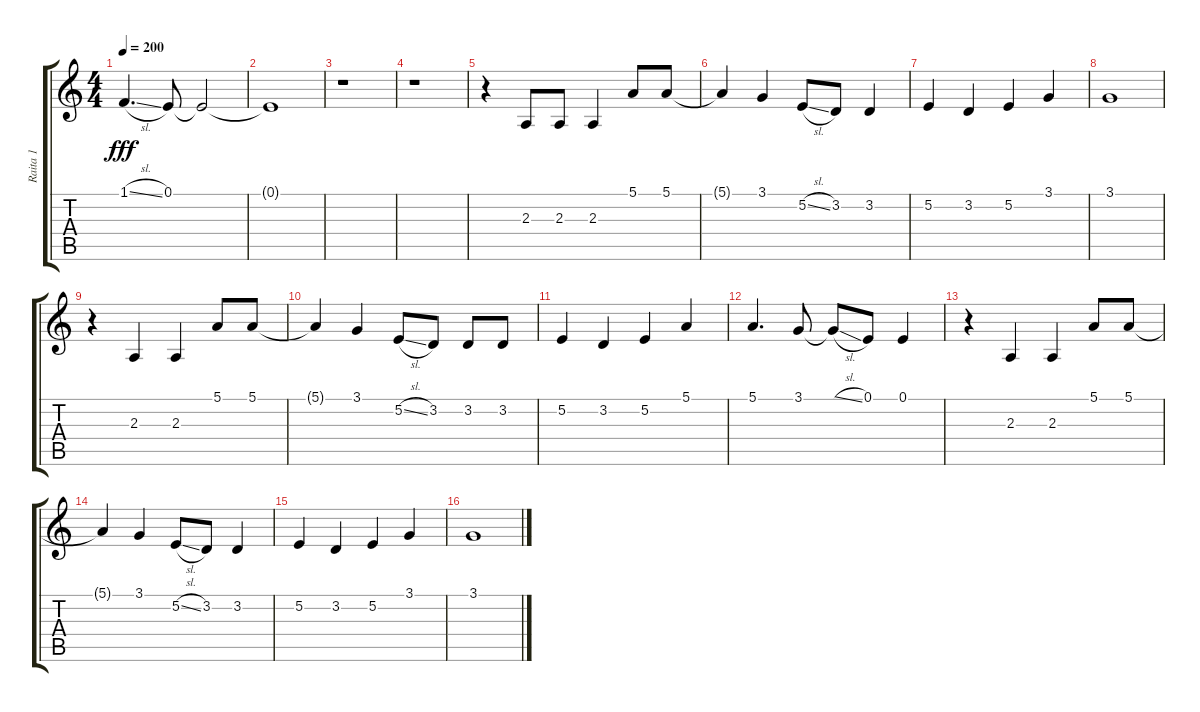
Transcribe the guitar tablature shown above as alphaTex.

\track ("Raita 1" "Raita 1") {instrument oboe}
\staff {score tabs}
\tuning (E4 B3 G3 D3 A2 E2) {hide}
\ts (4 4)
\tempo 200
\clef g2
\ks c
1.1{sl}.4{d dy fff} 0.1.8 0.1{t}.2 |
0.1{t}.1 |
r.1 |
r.1 |
r.4 2.3.8 2.3.8 2.3.4 5.1.8 5.1.8 |
5.1{t}.4 3.1.4 5.2{sl}.8 3.2.8 3.2.4 |
5.2.4 3.2.4 5.2.4 3.1.4 |
3.1.1 |
r.4 2.3.4 2.3.4 5.1.8 5.1.8 |
5.1{t}.4 3.1.4 5.2{sl}.8 3.2.8 3.2.8 3.2.8 |
5.2.4 3.2.4 5.2.4 5.1.4 |
5.1.4{d} 3.1.8 3.1{sl t}.8 0.1.8 0.1.4 |
r.4 2.3.4 2.3.4 5.1.8 5.1.8 |
5.1{t}.4 3.1.4 5.2{sl}.8 3.2.8 3.2.4 |
5.2.4 3.2.4 5.2.4 3.1.4 |
3.1.1
